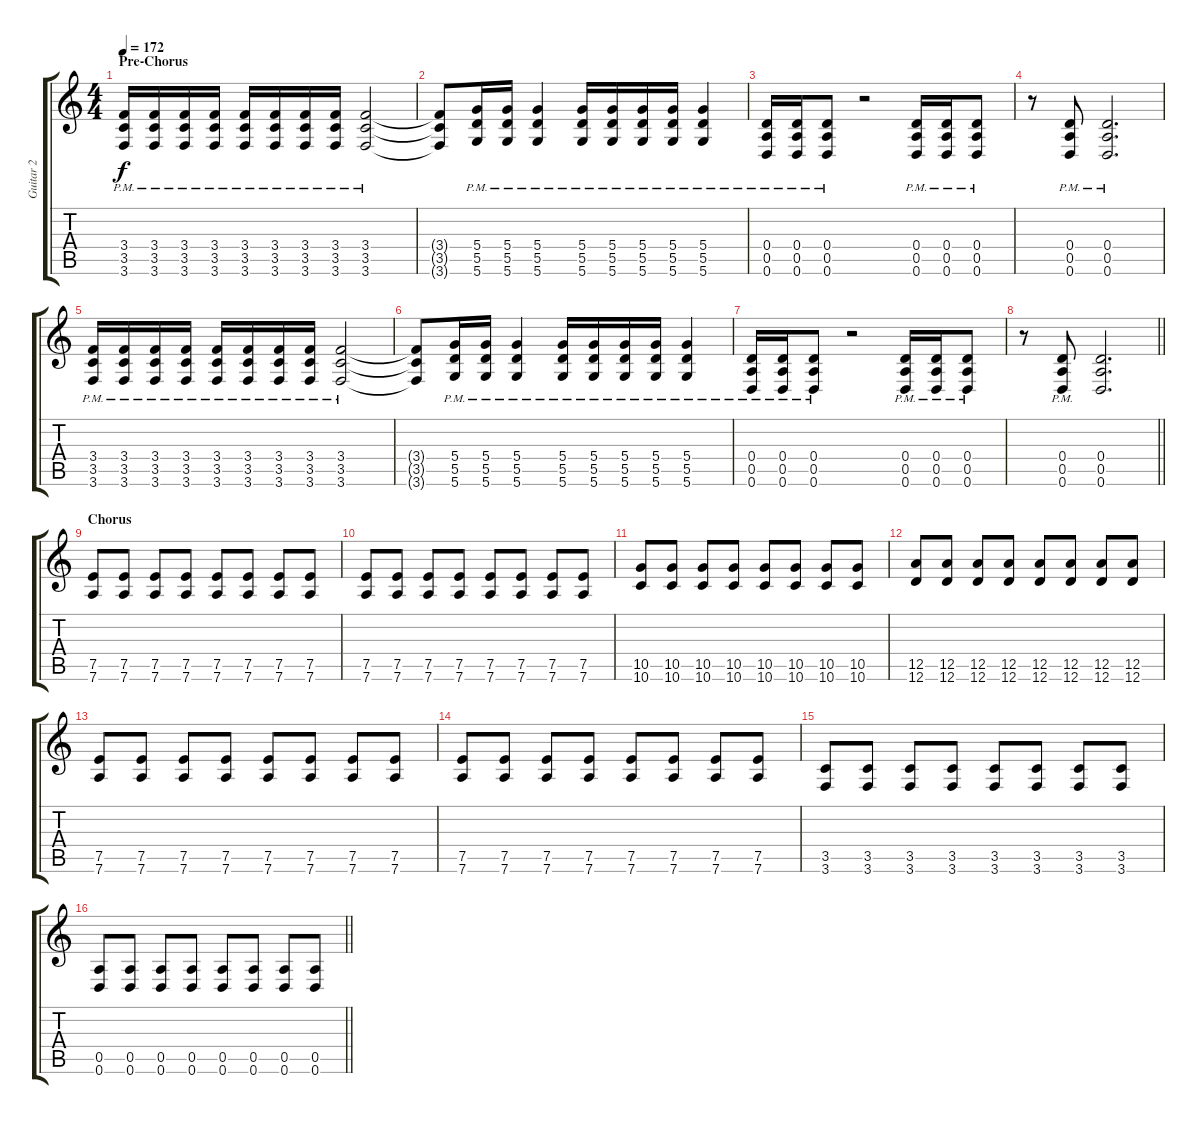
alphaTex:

\track ("Guitar 2" "Guitar 2") {instrument distortionguitar}
\staff {score tabs}
\tuning (E4 B3 G3 D3 A2 D2) {hide}
\ts (4 4)
\section ("" "Pre-Chorus")
\tempo 172
\clef g2
\ks c
(3.4{pm} 3.5 3.6{pm}).16{dy f} (3.4{pm} 3.5{pm} 3.6{pm}).16 (3.4{pm} 3.5{pm} 3.6{pm}).16 (3.4{pm} 3.5{pm} 3.6{pm}).16 (3.4{pm} 3.5{pm} 3.6{pm}).16 (3.4{pm} 3.5{pm} 3.6{pm}).16 (3.4{pm} 3.5{pm} 3.6{pm}).16 (3.4{pm} 3.5{pm} 3.6{pm}).16 (3.4{pm} 3.5{pm} 3.6{pm}).2 |
(3.4{t} 3.5{t} 3.6{t}).8 (5.4{pm} 5.5{pm} 5.6{pm}).16 (5.4{pm} 5.5{pm} 5.6{pm}).16 (5.4{pm} 5.5{pm} 5.6{pm}).4 (5.4{pm} 5.5{pm} 5.6{pm}).16 (5.4{pm} 5.5{pm} 5.6{pm}).16 (5.4{pm} 5.5{pm} 5.6{pm}).16 (5.4{pm} 5.5{pm} 5.6{pm}).16 (5.4{pm} 5.5{pm} 5.6{pm}).4 |
(0.4{pm} 0.5{pm} 0.6{pm}).16 (0.4{pm} 0.5{pm} 0.6{pm}).16 (0.4{pm} 0.5{pm} 0.6{pm}).8 r.2 (0.4{pm} 0.5{pm} 0.6{pm}).16 (0.4{pm} 0.5{pm} 0.6{pm}).16 (0.4{pm} 0.5{pm} 0.6{pm}).8 |
r.8 (0.4{pm} 0.5{pm} 0.6{pm}).8 (0.4{pm} 0.5{pm} 0.6{pm}).2{d} |
(3.4{pm} 3.5{pm} 3.6{pm}).16 (3.4{pm} 3.5{pm} 3.6{pm}).16 (3.4{pm} 3.5{pm} 3.6{pm}).16 (3.4{pm} 3.5{pm} 3.6{pm}).16 (3.4{pm} 3.5{pm} 3.6{pm}).16 (3.4{pm} 3.5{pm} 3.6{pm}).16 (3.4{pm} 3.5{pm} 3.6{pm}).16 (3.4{pm} 3.5{pm} 3.6{pm}).16 (3.4{pm} 3.5{pm} 3.6{pm}).2 |
(3.4{t} 3.5{t} 3.6{t}).8 (5.4{pm} 5.5{pm} 5.6{pm}).16 (5.4{pm} 5.5{pm} 5.6{pm}).16 (5.4{pm} 5.5{pm} 5.6{pm}).4 (5.4{pm} 5.5{pm} 5.6{pm}).16 (5.4{pm} 5.5{pm} 5.6{pm}).16 (5.4{pm} 5.5{pm} 5.6{pm}).16 (5.4{pm} 5.5{pm} 5.6{pm}).16 (5.4{pm} 5.5{pm} 5.6{pm}).4 |
(0.4{pm} 0.5{pm} 0.6{pm}).16 (0.4{pm} 0.5{pm} 0.6{pm}).16 (0.4{pm} 0.5{pm} 0.6{pm}).8 r.2 (0.4{pm} 0.5{pm} 0.6{pm}).16 (0.4{pm} 0.5{pm} 0.6{pm}).16 (0.4{pm} 0.5{pm} 0.6{pm}).8 |
\barLineRight lightlight
r.8 (0.4{pm} 0.5{pm} 0.6{pm}).8 (0.4 0.5 0.6).2{d} |
\section ("" "Chorus")
(7.5 7.6).8 (7.5 7.6).8 (7.5 7.6).8 (7.5 7.6).8 (7.5 7.6).8 (7.5 7.6).8 (7.5 7.6).8 (7.5 7.6).8 |
(7.5 7.6).8 (7.5 7.6).8 (7.5 7.6).8 (7.5 7.6).8 (7.5 7.6).8 (7.5 7.6).8 (7.5 7.6).8 (7.5 7.6).8 |
(10.5 10.6).8 (10.5 10.6).8 (10.5 10.6).8 (10.5 10.6).8 (10.5 10.6).8 (10.5 10.6).8 (10.5 10.6).8 (10.5 10.6).8 |
(12.5 12.6).8 (12.5 12.6).8 (12.5 12.6).8 (12.5 12.6).8 (12.5 12.6).8 (12.5 12.6).8 (12.5 12.6).8 (12.5 12.6).8 |
(7.5 7.6).8 (7.5 7.6).8 (7.5 7.6).8 (7.5 7.6).8 (7.5 7.6).8 (7.5 7.6).8 (7.5 7.6).8 (7.5 7.6).8 |
(7.5 7.6).8 (7.5 7.6).8 (7.5 7.6).8 (7.5 7.6).8 (7.5 7.6).8 (7.5 7.6).8 (7.5 7.6).8 (7.5 7.6).8 |
(3.5 3.6).8 (3.5 3.6).8 (3.5 3.6).8 (3.5 3.6).8 (3.5 3.6).8 (3.5 3.6).8 (3.5 3.6).8 (3.5 3.6).8 |
\barLineRight lightlight
(0.5 0.6).8 (0.5 0.6).8 (0.5 0.6).8 (0.5 0.6).8 (0.5 0.6).8 (0.5 0.6).8 (0.5 0.6).8 (0.5 0.6).8
